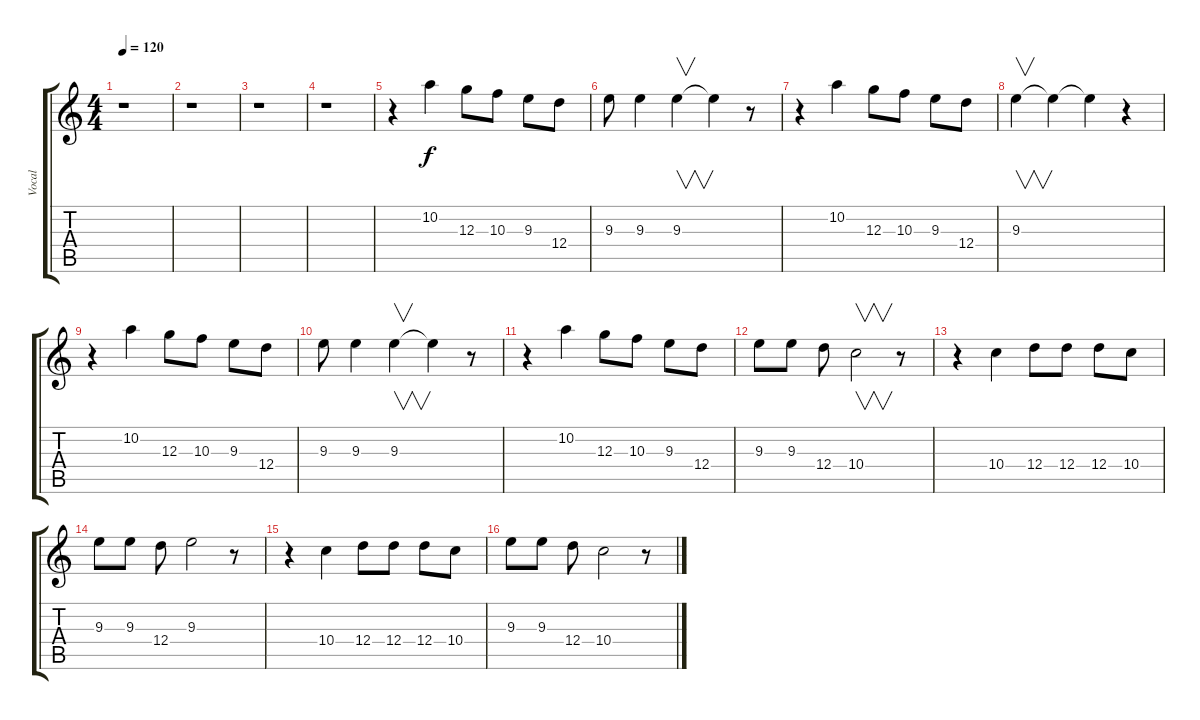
\track ("Vocal" "Vocal") {instrument electricguitarjazz}
\staff {score tabs}
\tuning (E4 B3 G3 D3 A2 E2) {hide}
\ts (4 4)
\tempo 120
\clef g2
\ks c
r.1{dy f} |
r.1 |
r.1 |
r.1 |
r.4 10.2.4 12.3.8 10.3.8 9.3.8 12.4.8 |
9.3.8 9.3.4 9.3.4{v} 9.3{t}.4 r.8 |
r.4 10.2.4 12.3.8 10.3.8 9.3.8 12.4.8 |
9.3.4{v} 9.3{t}.4 9.3{t}.4 r.4 |
r.4 10.2.4 12.3.8 10.3.8 9.3.8 12.4.8 |
9.3.8 9.3.4 9.3.4{v} 9.3{t}.4 r.8 |
r.4 10.2.4 12.3.8 10.3.8 9.3.8 12.4.8 |
9.3.8 9.3.8 12.4.8 10.4.2{v} r.8 |
r.4 10.4.4 12.4.8 12.4.8 12.4.8 10.4.8 |
9.3.8 9.3.8 12.4.8 9.3.2 r.8 |
r.4 10.4.4 12.4.8 12.4.8 12.4.8 10.4.8 |
9.3.8 9.3.8 12.4.8 10.4.2 r.8
